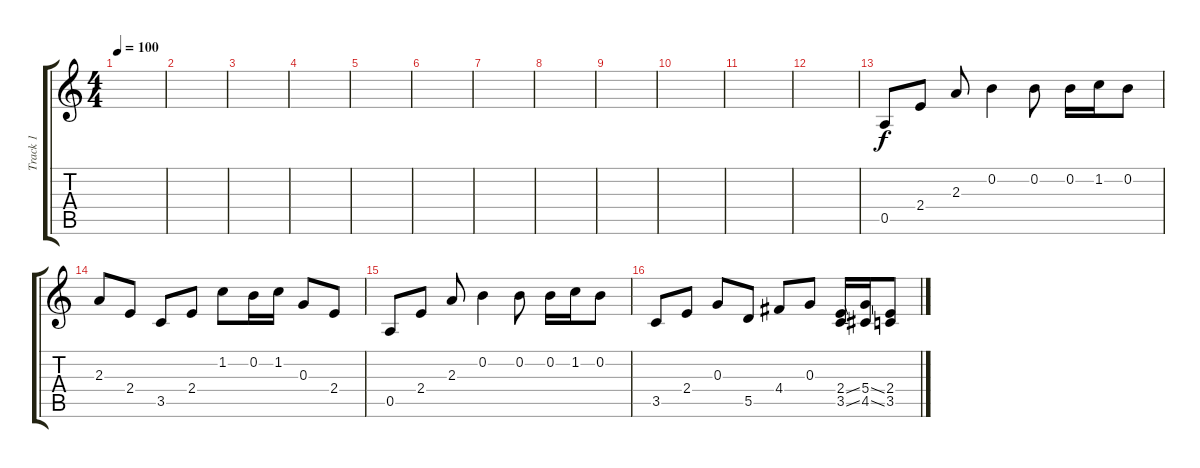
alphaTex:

\track ("Track 1" "Track 1") {instrument electricguitarclean}
\staff {score tabs}
\tuning (E4 B3 G3 D3 A2 E2) {hide}
\ts (4 4)
\tempo 100
\clef g2
\ks c
|
|
|
|
|
|
|
|
|
|
|
|
0.5.8 2.4.8 2.3.8 0.2.4 0.2.8 0.2.16 1.2.16 0.2.8 |
2.3.8 2.4.8 3.5.8 2.4.8 1.2.8 0.2.16 1.2.16 0.3.8 2.4.8 |
0.5.8 2.4.8 2.3.8 0.2.4 0.2.8 0.2.16 1.2.16 0.2.8 |
3.5.8 2.4.8 0.3.8 5.5.8 4.4.8 0.3.8 (2.4{ss} 3.5{ss}).16 (5.4{ss} 4.5{ss}).16 (2.4 3.5).8
